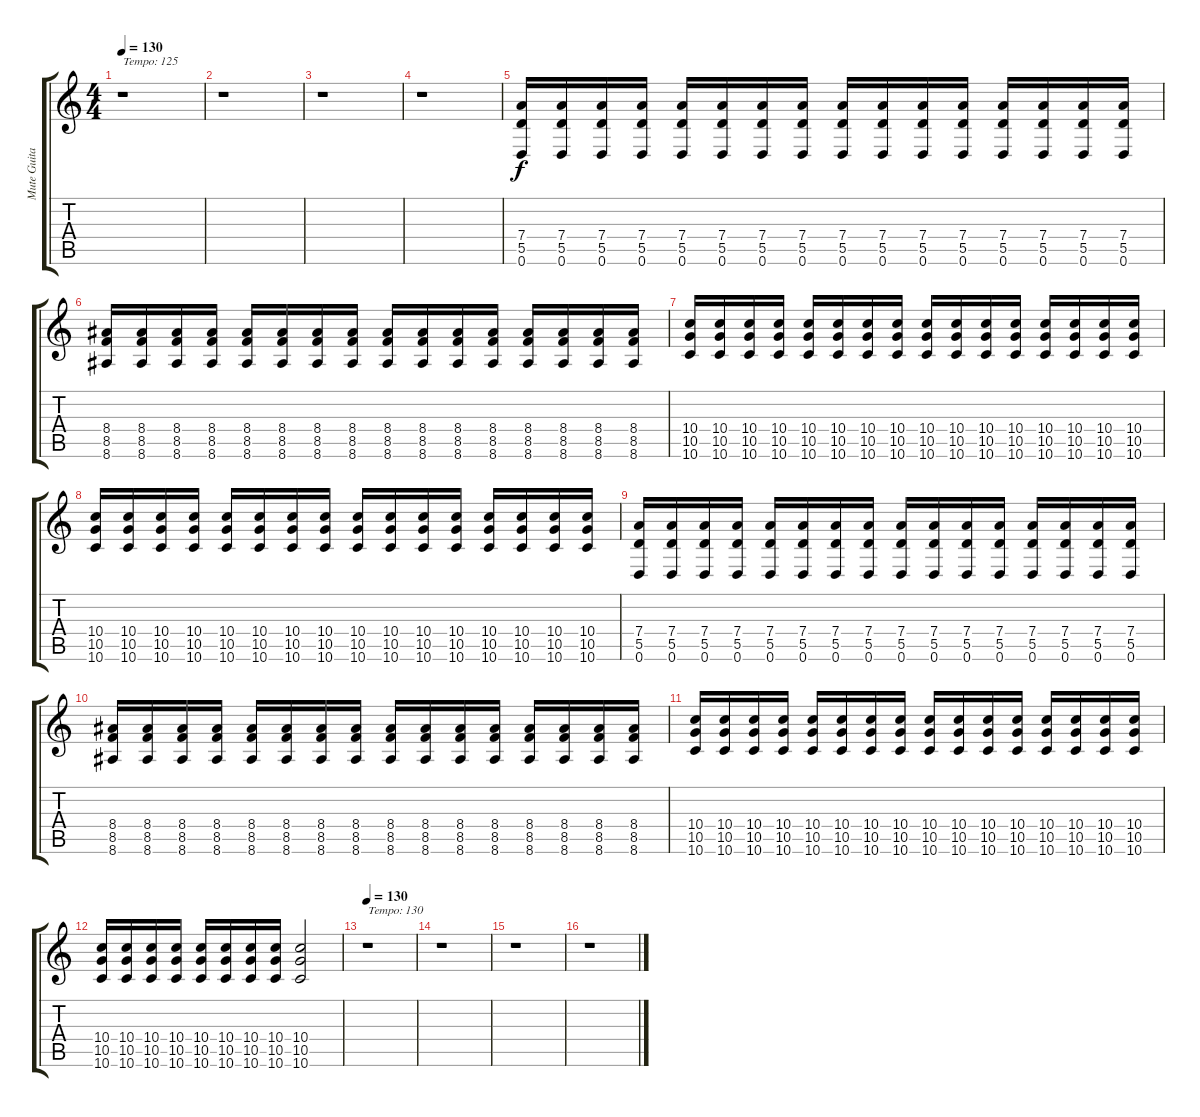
\track ("Mute Guitar 2" "Mute Guita") {instrument electricguitarmuted}
\staff {score tabs}
\tuning (E4 B3 G3 D3 A2 D2) {hide}
\ts (4 4)
\tempo 130
\tempo 125
\tempo 130
\clef g2
\ks c
r.1{txt "Tempo: 125" dy f instrument electricguitarmuted} |
r.1 |
r.1 |
r.1 |
(7.4 5.5 0.6).16 (7.4 5.5 0.6).16 (7.4 5.5 0.6).16 (7.4 5.5 0.6).16 (7.4 5.5 0.6).16 (7.4 5.5 0.6).16 (7.4 5.5 0.6).16 (7.4 5.5 0.6).16 (7.4 5.5 0.6).16 (7.4 5.5 0.6).16 (7.4 5.5 0.6).16 (7.4 5.5 0.6).16 (7.4 5.5 0.6).16 (7.4 5.5 0.6).16 (7.4 5.5 0.6).16 (7.4 5.5 0.6).16 |
(8.4 8.5 8.6).16 (8.4 8.5 8.6).16 (8.4 8.5 8.6).16 (8.4 8.5 8.6).16 (8.4 8.5 8.6).16 (8.4 8.5 8.6).16 (8.4 8.5 8.6).16 (8.4 8.5 8.6).16 (8.4 8.5 8.6).16 (8.4 8.5 8.6).16 (8.4 8.5 8.6).16 (8.4 8.5 8.6).16 (8.4 8.5 8.6).16 (8.4 8.5 8.6).16 (8.4 8.5 8.6).16 (8.4 8.5 8.6).16 |
(10.4 10.5 10.6).16 (10.4 10.5 10.6).16 (10.4 10.5 10.6).16 (10.4 10.5 10.6).16 (10.4 10.5 10.6).16 (10.4 10.5 10.6).16 (10.4 10.5 10.6).16 (10.4 10.5 10.6).16 (10.4 10.5 10.6).16 (10.4 10.5 10.6).16 (10.4 10.5 10.6).16 (10.4 10.5 10.6).16 (10.4 10.5 10.6).16 (10.4 10.5 10.6).16 (10.4 10.5 10.6).16 (10.4 10.5 10.6).16 |
(10.4 10.5 10.6).16 (10.4 10.5 10.6).16 (10.4 10.5 10.6).16 (10.4 10.5 10.6).16 (10.4 10.5 10.6).16 (10.4 10.5 10.6).16 (10.4 10.5 10.6).16 (10.4 10.5 10.6).16 (10.4 10.5 10.6).16 (10.4 10.5 10.6).16 (10.4 10.5 10.6).16 (10.4 10.5 10.6).16 (10.4 10.5 10.6).16 (10.4 10.5 10.6).16 (10.4 10.5 10.6).16 (10.4 10.5 10.6).16 |
(7.4 5.5 0.6).16 (7.4 5.5 0.6).16 (7.4 5.5 0.6).16 (7.4 5.5 0.6).16 (7.4 5.5 0.6).16 (7.4 5.5 0.6).16 (7.4 5.5 0.6).16 (7.4 5.5 0.6).16 (7.4 5.5 0.6).16 (7.4 5.5 0.6).16 (7.4 5.5 0.6).16 (7.4 5.5 0.6).16 (7.4 5.5 0.6).16 (7.4 5.5 0.6).16 (7.4 5.5 0.6).16 (7.4 5.5 0.6).16 |
(8.4 8.5 8.6).16 (8.4 8.5 8.6).16 (8.4 8.5 8.6).16 (8.4 8.5 8.6).16 (8.4 8.5 8.6).16 (8.4 8.5 8.6).16 (8.4 8.5 8.6).16 (8.4 8.5 8.6).16 (8.4 8.5 8.6).16 (8.4 8.5 8.6).16 (8.4 8.5 8.6).16 (8.4 8.5 8.6).16 (8.4 8.5 8.6).16 (8.4 8.5 8.6).16 (8.4 8.5 8.6).16 (8.4 8.5 8.6).16 |
(10.4 10.5 10.6).16 (10.4 10.5 10.6).16 (10.4 10.5 10.6).16 (10.4 10.5 10.6).16 (10.4 10.5 10.6).16 (10.4 10.5 10.6).16 (10.4 10.5 10.6).16 (10.4 10.5 10.6).16 (10.4 10.5 10.6).16 (10.4 10.5 10.6).16 (10.4 10.5 10.6).16 (10.4 10.5 10.6).16 (10.4 10.5 10.6).16 (10.4 10.5 10.6).16 (10.4 10.5 10.6).16 (10.4 10.5 10.6).16 |
(10.4 10.5 10.6).16 (10.4 10.5 10.6).16 (10.4 10.5 10.6).16 (10.4 10.5 10.6).16 (10.4 10.5 10.6).16 (10.4 10.5 10.6).16 (10.4 10.5 10.6).16 (10.4 10.5 10.6).16 (10.4 10.5 10.6).2 |
\tempo 130
r.1{txt "Tempo: 130"} |
r.1 |
r.1 |
r.1
